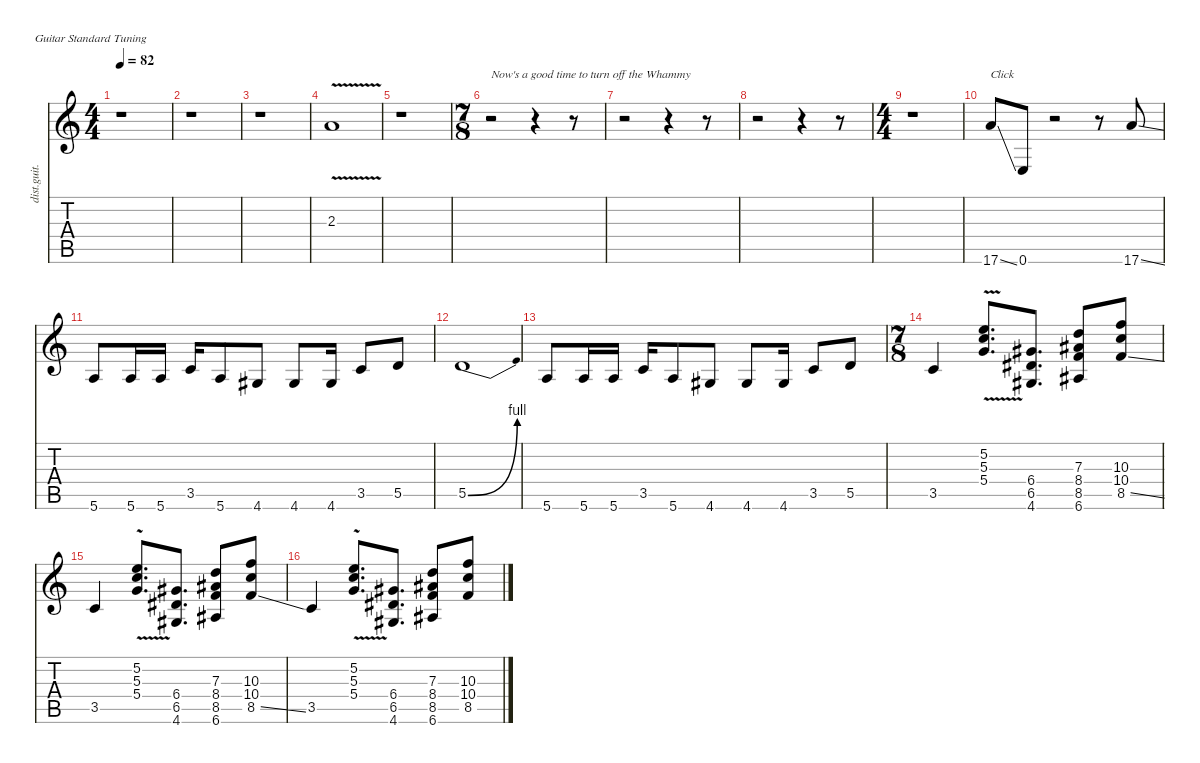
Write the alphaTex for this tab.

\defaultSystemsLayout 4
\hideDynamics
\bracketExtendMode nobrackets
\track ("Lead 2 (ed)" "dist.guit.") {instrument distortionguitar}
\staff {score tabs}
\tuning (E4 B3 G3 D3 A2 E2)
\ts (4 4)
\tempo 82
\clef g2
\ks c
r.1{dy f} |
r.1 |
r.1 |
2.3{v}.1 |
r.1 |
\ts (7 8)
r.2{txt "Now's a good time to turn off the Whammy" instrument distortionguitar} r.4 r.8 |
r.2 r.4 r.8 |
r.2 r.4 r.8 |
\ts (4 4)
r.1 |
17.6{ss}.8{txt "Click"} 0.6.8{dy ppp} r.2 r.8 17.6{ss}.8{dy f} |
5.6.8 5.6.16 5.6.16 3.5.16 5.6.8 4.6{acc #}.8 4.6{acc #}.8 4.6{acc #}.16 3.5.8 5.5.8 |
5.5{be (bend 0 0 30 4)}.1 |
5.6.8 5.6.16 5.6.16 3.5.16 5.6.8 4.6{acc #}.8 4.6{acc #}.8 4.6{acc #}.16 3.5.8 5.5.8 |
\ts (7 8)
3.5.4 (5.2{v} 5.3{v} 5.4{v}).8{d} (6.4{acc #} 6.5{acc #} 4.6{acc #}).8{d} (7.3 8.4{acc #} 8.5 6.6{acc #}).8 (10.3 10.4 8.5{ss}).8 |
3.5.4 (5.2{v} 5.3{v} 5.4{v}).8{d} (6.4{acc #} 6.5{acc #} 4.6{acc #}).8{d} (7.3 8.4{acc #} 8.5 6.6{acc #}).8 (10.3 10.4 8.5{ss}).8 |
3.5.4 (5.2{v} 5.3{v} 5.4{v}).8{d} (6.4{acc #} 6.5{acc #} 4.6{acc #}).8{d} (7.3 8.4{acc #} 8.5 6.6{acc #}).8 (10.3 10.4 8.5{ss}).8
